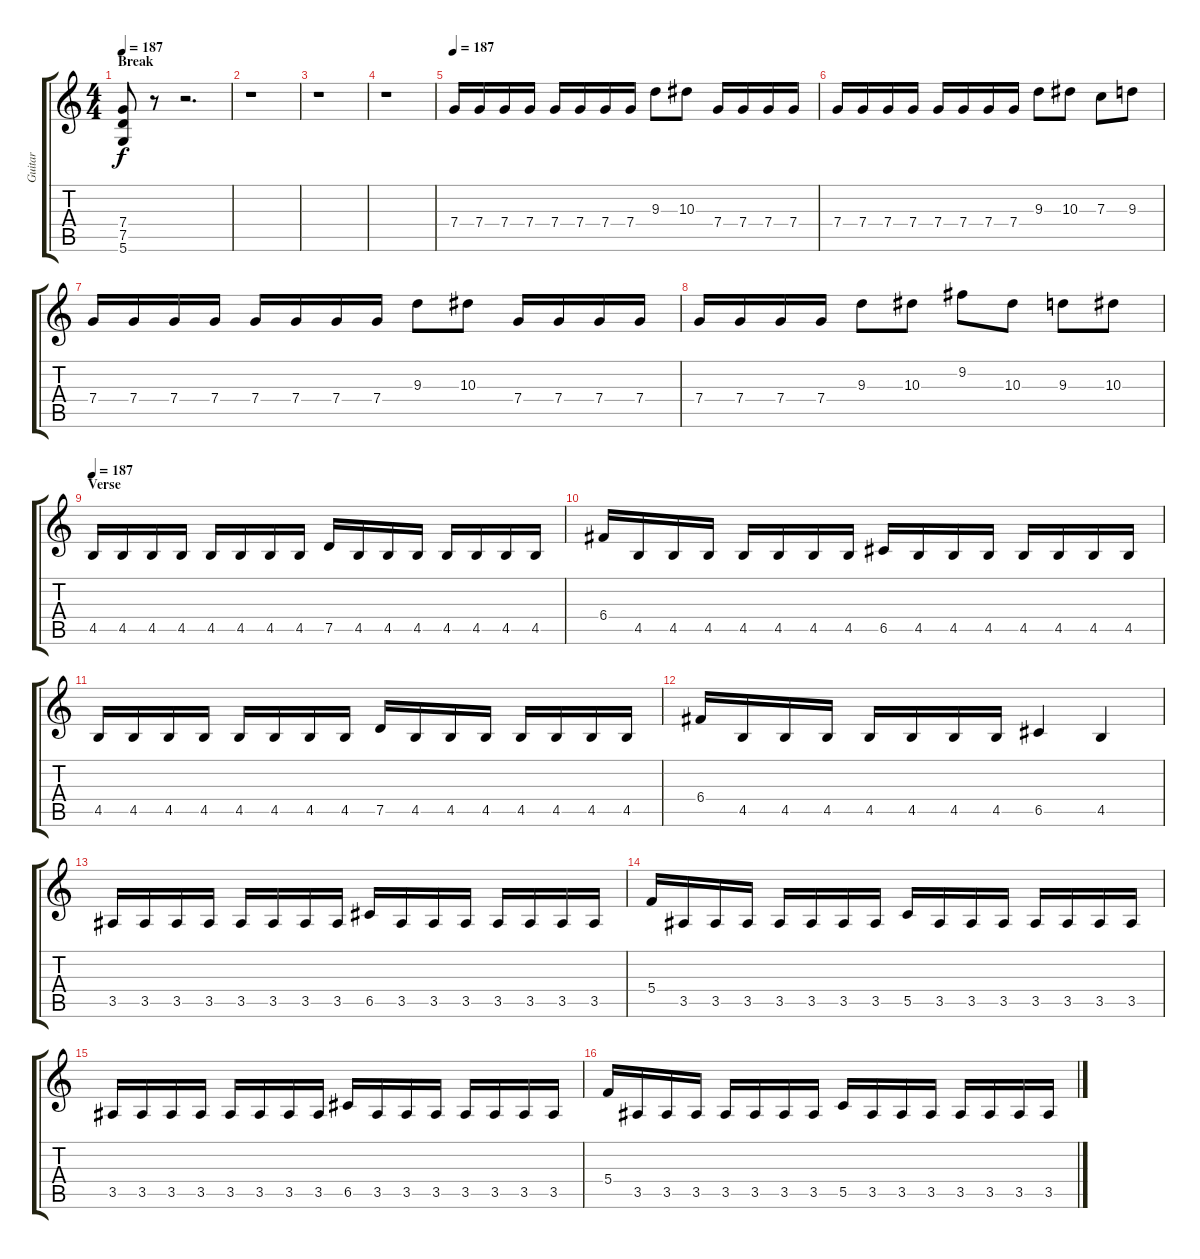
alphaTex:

\track ("Guitar" "Guitar") {instrument distortionguitar}
\staff {score tabs}
\tuning (D4 A3 F3 C3 G2 D2) {hide}
\ts (4 4)
\section ("" "Break")
\tempo 187
\clef g2
\ks c
(7.4 7.5 5.6).8{dy f} r.8 r.2{d} |
r.1 |
r.1 |
r.1 |
\tempo 187
7.4.16 7.4.16 7.4.16 7.4.16 7.4.16 7.4.16 7.4.16 7.4.16 9.3.8 10.3.8 7.4.16 7.4.16 7.4.16 7.4.16 |
7.4.16 7.4.16 7.4.16 7.4.16 7.4.16 7.4.16 7.4.16 7.4.16 9.3.8 10.3.8 7.3.8 9.3.8 |
7.4.16 7.4.16 7.4.16 7.4.16 7.4.16 7.4.16 7.4.16 7.4.16 9.3.8 10.3.8 7.4.16 7.4.16 7.4.16 7.4.16 |
7.4.16 7.4.16 7.4.16 7.4.16 9.3.8 10.3.8 9.2.8 10.3.8 9.3.8 10.3.8 |
\section ("" "Verse")
\tempo 187
4.5.16 4.5.16 4.5.16 4.5.16 4.5.16 4.5.16 4.5.16 4.5.16 7.5.16 4.5.16 4.5.16 4.5.16 4.5.16 4.5.16 4.5.16 4.5.16 |
6.4.16 4.5.16 4.5.16 4.5.16 4.5.16 4.5.16 4.5.16 4.5.16 6.5.16 4.5.16 4.5.16 4.5.16 4.5.16 4.5.16 4.5.16 4.5.16 |
4.5.16 4.5.16 4.5.16 4.5.16 4.5.16 4.5.16 4.5.16 4.5.16 7.5.16 4.5.16 4.5.16 4.5.16 4.5.16 4.5.16 4.5.16 4.5.16 |
6.4.16 4.5.16 4.5.16 4.5.16 4.5.16 4.5.16 4.5.16 4.5.16 6.5.4 4.5.4 |
3.5.16 3.5.16 3.5.16 3.5.16 3.5.16 3.5.16 3.5.16 3.5.16 6.5.16 3.5.16 3.5.16 3.5.16 3.5.16 3.5.16 3.5.16 3.5.16 |
5.4.16 3.5.16 3.5.16 3.5.16 3.5.16 3.5.16 3.5.16 3.5.16 5.5.16 3.5.16 3.5.16 3.5.16 3.5.16 3.5.16 3.5.16 3.5.16 |
3.5.16 3.5.16 3.5.16 3.5.16 3.5.16 3.5.16 3.5.16 3.5.16 6.5.16 3.5.16 3.5.16 3.5.16 3.5.16 3.5.16 3.5.16 3.5.16 |
5.4.16 3.5.16 3.5.16 3.5.16 3.5.16 3.5.16 3.5.16 3.5.16 5.5.16 3.5.16 3.5.16 3.5.16 3.5.16 3.5.16 3.5.16 3.5.16
